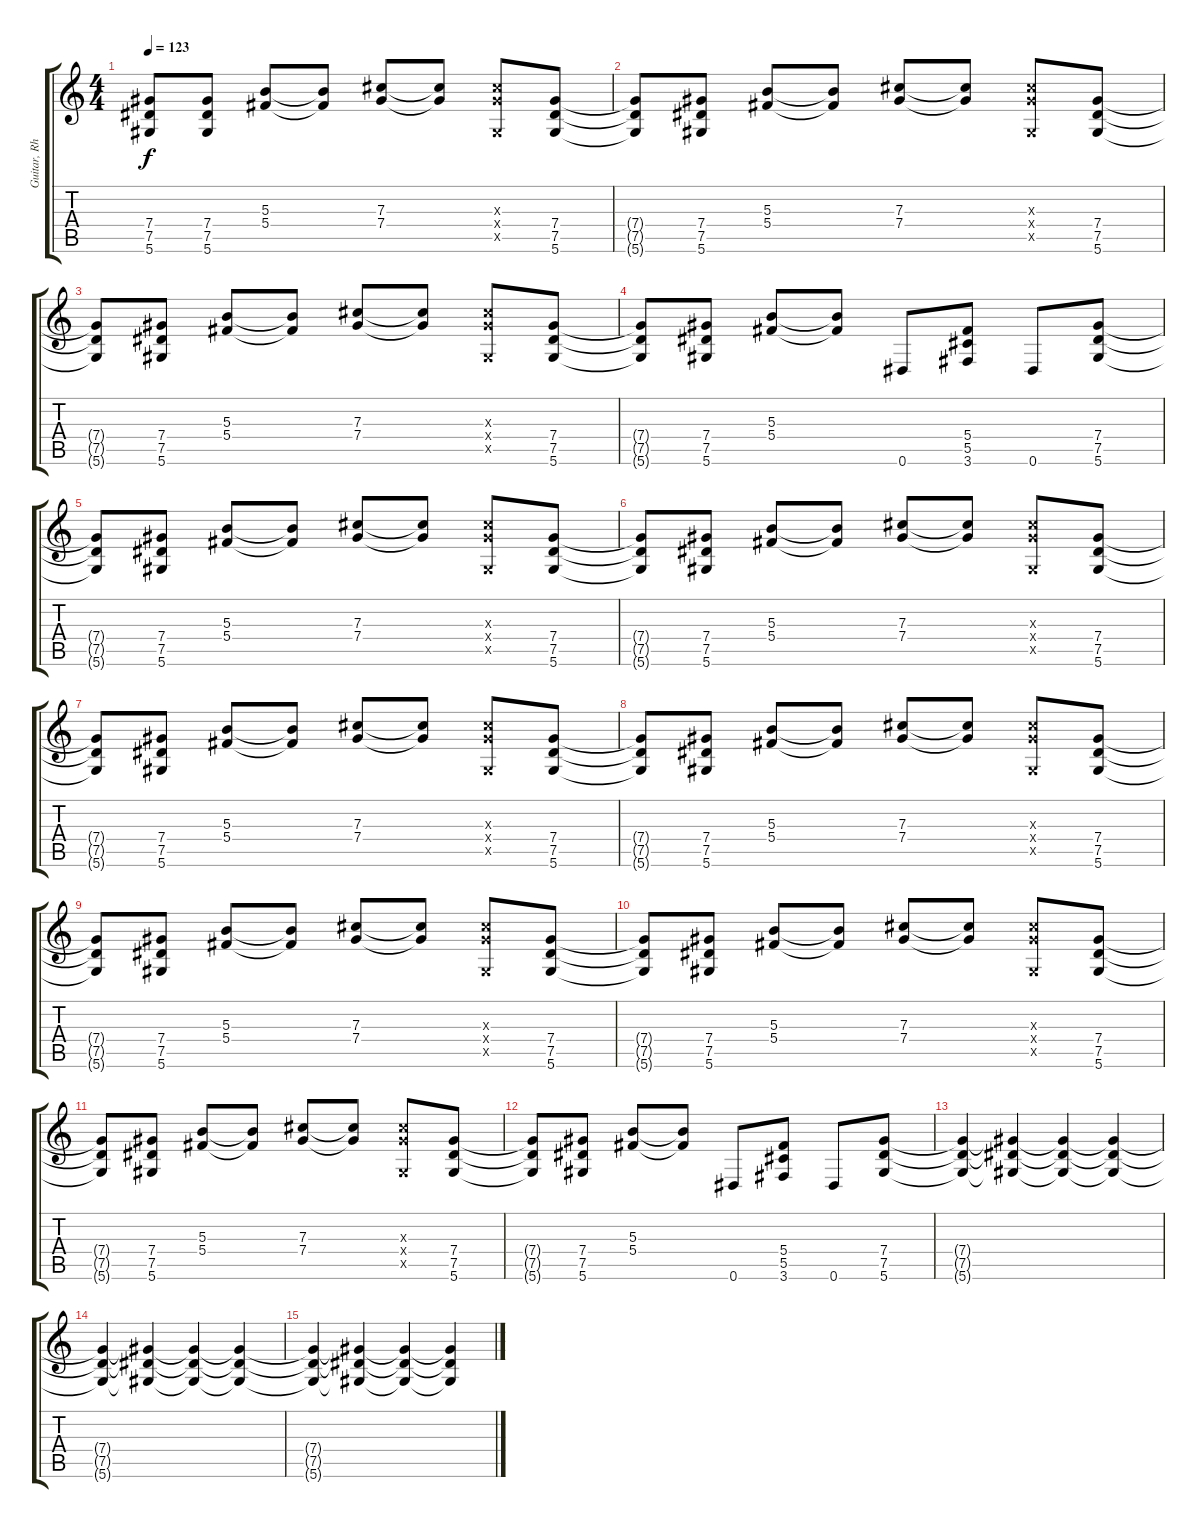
\track ("Guitar, Rhythm" "Guitar, Rh") {instrument overdrivenguitar}
\staff {score tabs}
\tuning (Eb4 Bb3 Gb3 Db3 Ab2 Eb2) {hide}
\ts (4 4)
\tempo 123
\clef g2
\ks c
(7.4{t} 7.5{t} 5.6{t}).8{dy f} (7.4 7.5 5.6).8 (5.3 5.4).8 (5.3{t} 5.4{t}).8 (7.3 7.4).8 (7.3{t} 7.4{t}).8 (7.3{x} 7.4{x} 0.5{x}).8 (7.4 7.5 5.6).8 |
(7.4{t} 7.5{t} 5.6{t}).8 (7.4 7.5 5.6).8 (5.3 5.4).8 (5.3{t} 5.4{t}).8 (7.3 7.4).8 (7.3{t} 7.4{t}).8 (7.3{x} 7.4{x} 0.5{x}).8 (7.4 7.5 5.6).8 |
(7.4{t} 7.5{t} 5.6{t}).8 (7.4 7.5 5.6).8 (5.3 5.4).8 (5.3{t} 5.4{t}).8 (7.3 7.4).8 (7.3{t} 7.4{t}).8 (7.3{x} 7.4{x} 0.5{x}).8 (7.4 7.5 5.6).8 |
(7.4{t} 7.5{t} 5.6{t}).8 (7.4 7.5 5.6).8 (5.3 5.4).8 (5.3{t} 5.4{t}).8 0.6.8 (5.4 5.5 3.6).8 0.6.8 (7.4 7.5 5.6).8 |
(7.4{t} 7.5{t} 5.6{t}).8 (7.4 7.5 5.6).8 (5.3 5.4).8 (5.3{t} 5.4{t}).8 (7.3 7.4).8 (7.3{t} 7.4{t}).8 (7.3{x} 7.4{x} 0.5{x}).8 (7.4 7.5 5.6).8 |
(7.4{t} 7.5{t} 5.6{t}).8 (7.4 7.5 5.6).8 (5.3 5.4).8 (5.3{t} 5.4{t}).8 (7.3 7.4).8 (7.3{t} 7.4{t}).8 (7.3{x} 7.4{x} 0.5{x}).8 (7.4 7.5 5.6).8 |
(7.4{t} 7.5{t} 5.6{t}).8 (7.4 7.5 5.6).8 (5.3 5.4).8 (5.3{t} 5.4{t}).8 (7.3 7.4).8 (7.3{t} 7.4{t}).8 (7.3{x} 7.4{x} 0.5{x}).8 (7.4 7.5 5.6).8 |
(7.4{t} 7.5{t} 5.6{t}).8 (7.4 7.5 5.6).8 (5.3 5.4).8 (5.3{t} 5.4{t}).8 (7.3 7.4).8 (7.3{t} 7.4{t}).8 (7.3{x} 7.4{x} 0.5{x}).8 (7.4 7.5 5.6).8 |
(7.4{t} 7.5{t} 5.6{t}).8 (7.4 7.5 5.6).8 (5.3 5.4).8 (5.3{t} 5.4{t}).8 (7.3 7.4).8 (7.3{t} 7.4{t}).8 (7.3{x} 7.4{x} 0.5{x}).8 (7.4 7.5 5.6).8 |
(7.4{t} 7.5{t} 5.6{t}).8 (7.4 7.5 5.6).8 (5.3 5.4).8 (5.3{t} 5.4{t}).8 (7.3 7.4).8 (7.3{t} 7.4{t}).8 (7.3{x} 7.4{x} 0.5{x}).8 (7.4 7.5 5.6).8 |
(7.4{t} 7.5{t} 5.6{t}).8 (7.4 7.5 5.6).8 (5.3 5.4).8 (5.3{t} 5.4{t}).8 (7.3 7.4).8 (7.3{t} 7.4{t}).8 (7.3{x} 7.4{x} 0.5{x}).8 (7.4 7.5 5.6).8 |
(7.4{t} 7.5{t} 5.6{t}).8 (7.4 7.5 5.6).8 (5.3 5.4).8 (5.3{t} 5.4{t}).8 0.6.8 (5.4 5.5 3.6).8 0.6.8 (7.4 7.5 5.6).8 |
(7.4{t} 7.5{t} 5.6{t}).4 (7.4{t} 7.5{t} 5.6{t}).4 (7.4{t} 7.5{t} 5.6{t}).4 (7.4{t} 7.5{t} 5.6{t}).4 |
(7.4{t} 7.5{t} 5.6{t}).4 (7.4{t} 7.5{t} 5.6{t}).4 (7.4{t} 7.5{t} 5.6{t}).4 (7.4{t} 7.5{t} 5.6{t}).4 |
(7.4{t} 7.5{t} 5.6{t}).4{volume 3} (7.4{t} 7.5{t} 5.6{t}).4 (7.4{t} 7.5{t} 5.6{t}).4 (7.4{t} 7.5{t} 5.6{t}).4
